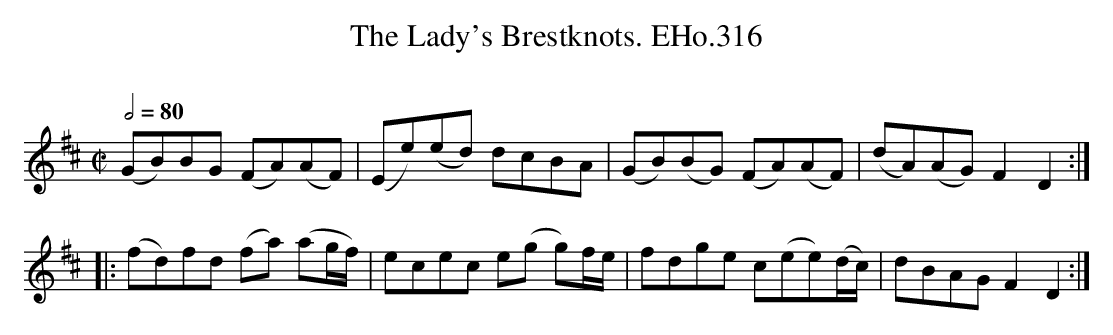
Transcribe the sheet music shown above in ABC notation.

X:1
T:Lady's Brestknots. EHo.316, The
M:C|
L:1/8
Q:1/2=80
O:
K:D
(GB)BG (FA)(AF) | (Ee)(ed) dcBA | (GB)(BG) (FA)(AF) | (dA)(AG) F2D2 :|
|: (fd)fd (fa) (ag/f/) | ecec e(g g)f/e/ | fdge c(ee)(d/c/) | dBAG F2D2 :|
